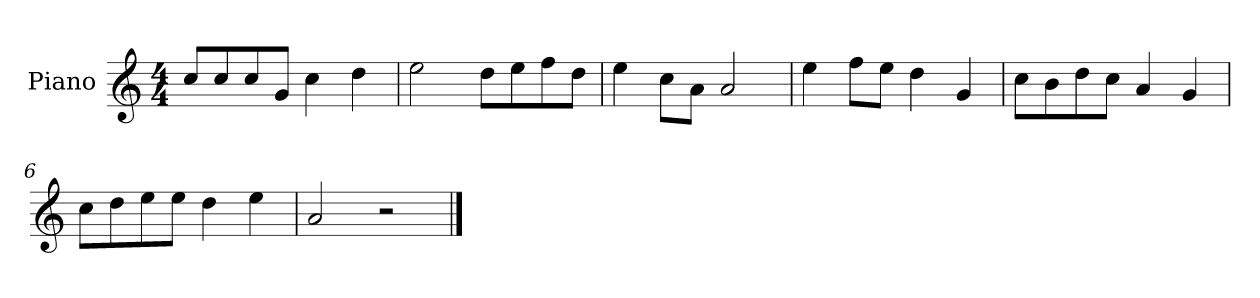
**kern
*part1
*staff1
*I"Piano
*I'P-no
*clefG2
*k[]
*M4/4
*MM90
=1
8cc/L
8cc/
8cc/
8g/J
4cc\
4dd\
=2
2ee\
8dd\L
8ee\
8ff\
8dd\J
=3
4ee\
8cc\L
8a\J
2a/
=4
4ee\
8ff\L
8ee\J
4dd\
4g/
=5
8cc\L
8b\
8dd\
8cc\J
4a/
4g/
=6
8cc\L
8dd\
8ee\
8ee\J
4dd\
4ee\
=7
2a/
2r
==
*-
